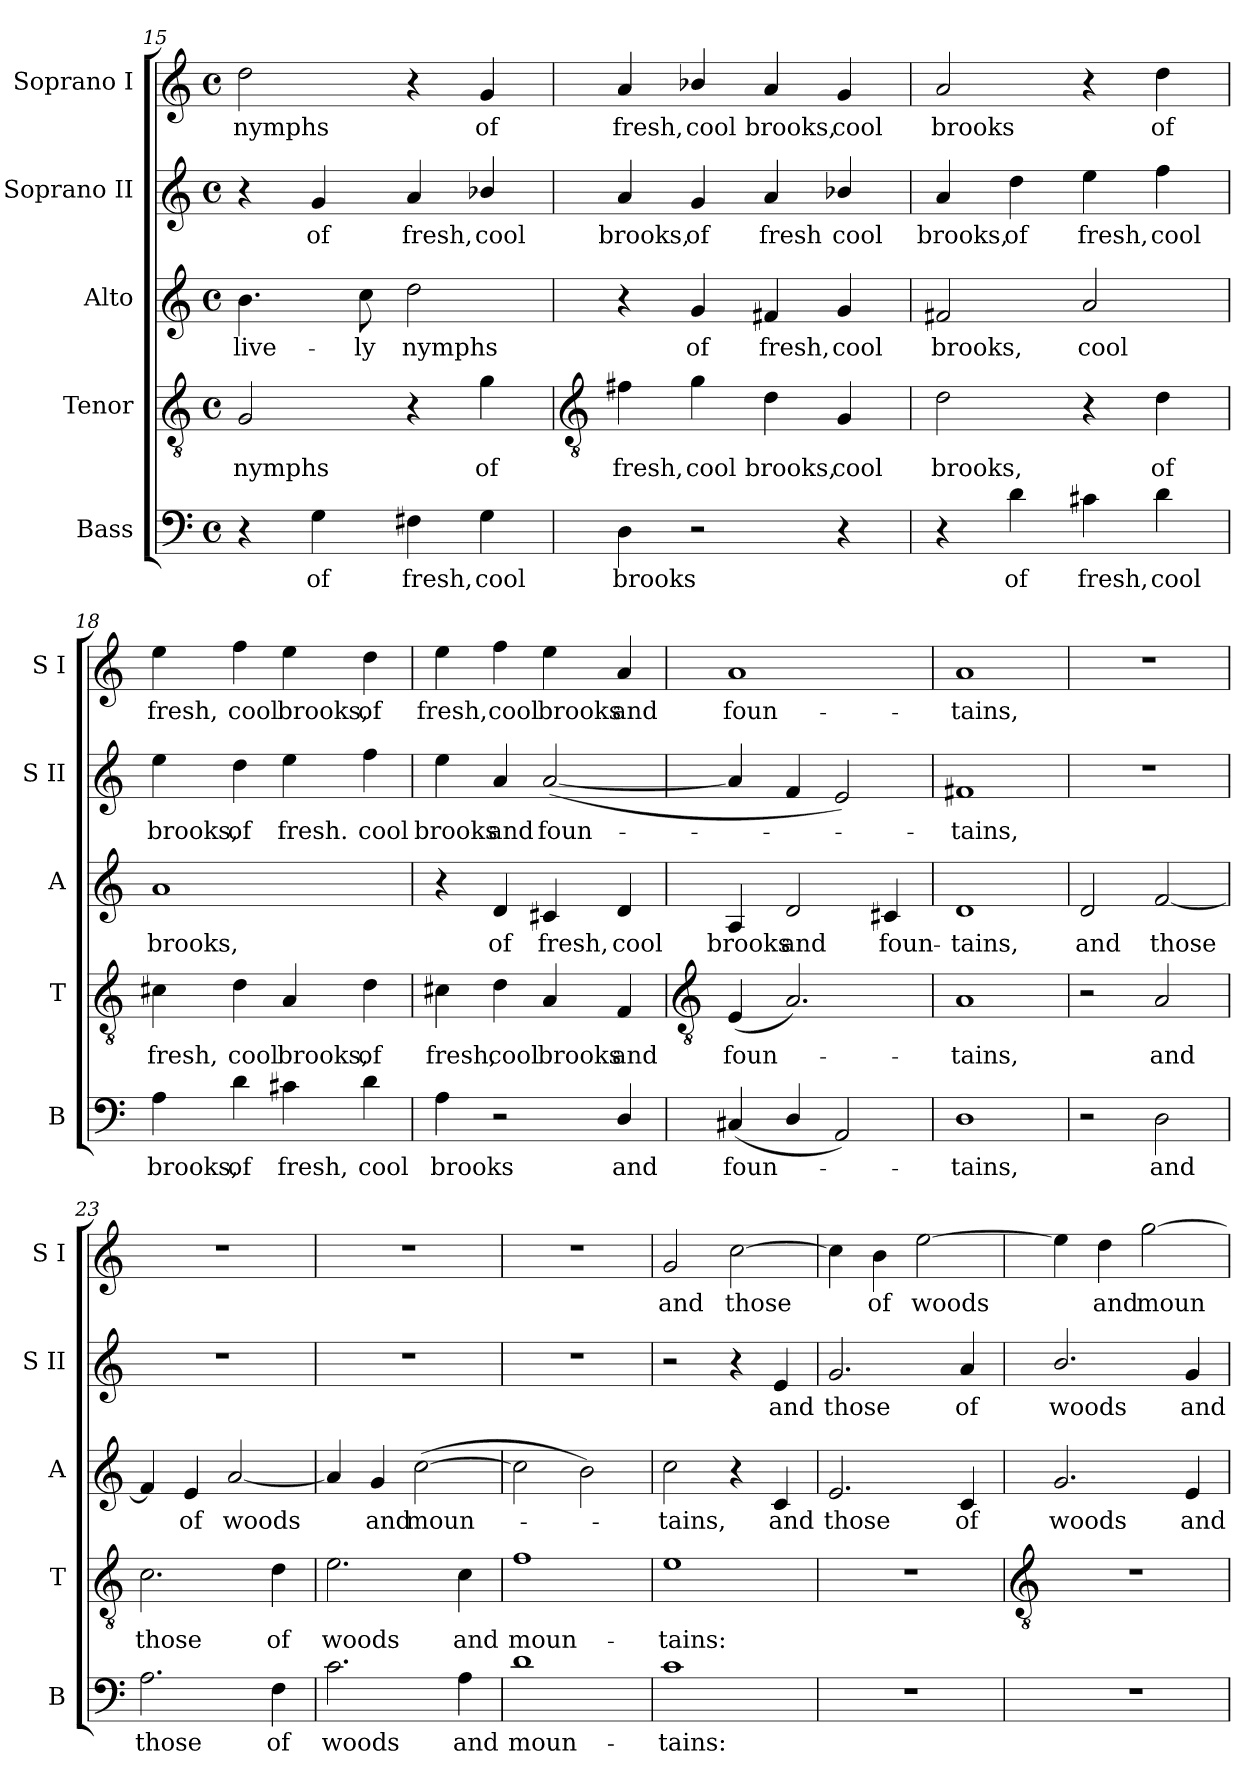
**kern	**text	**kern	**text	**kern	**text	**kern	**text	**kern	**text
*part5	*part5	*part4	*part4	*part3	*part3	*part2	*part2	*part1	*part1
*staff5	*staff5	*staff4	*staff4	*staff3	*staff3	*staff2	*staff2	*staff1	*staff1
*I"Bass	*	*I"Tenor	*	*I"Alto	*	*I"Soprano II	*	*I"Soprano I	*
*I'B	*	*I'T	*	*I'A	*	*I'S II	*	*I'S I	*
*clefF4	*	*clefGv2	*	*clefG2	*	*clefG2	*	*clefG2	*
*k[]	*	*k[]	*	*k[]	*	*k[]	*	*k[]	*
*C:	*	*C:	*	*C:	*	*C:	*	*C:	*
*M4/4	*	*M4/4	*	*M4/4	*	*M4/4	*	*M4/4	*
*met(c)	*	*met(c)	*	*met(c)	*	*met(c)	*	*met(c)	*
=15	=15	=15	=15	=15	=15	=15	=15	=15	=15
!	!	!	!LO:LY:b	!	!LO:LY:b	!	!	!	!LO:LY:b
4r	.	2G	nymphs	4.b	live-	4r	.	2dd	nymphs
!	!LO:LY:b	!	!	!	!	!	!LO:LY:b	!	!
4G	of	.	.	.	.	4g	of	.	.
!	!	!	!	!	!LO:LY:b	!	!	!	!
.	.	.	.	8cc	-ly	.	.	.	.
!	!LO:LY:b	!	!	!	!LO:LY:b	!	!LO:LY:b	!	!
4F#X	fresh,	4r	.	2dd	nymphs	4a	fresh,	4r	.
!	!LO:LY:b	!	!LO:LY:b	!	!	!	!LO:LY:b	!	!LO:LY:b
4G	cool	4g	of	.	.	4b-X/	cool	4g	of
!!LO:LB:g=z
=16	=16	=16	=16	=16	=16	=16	=16	=16	=16
*	*	*clefGv2	*	*	*	*	*	*	*
!	!LO:LY:b	!	!LO:LY:b	!	!	!	!LO:LY:b	!	!LO:LY:b
4D	brooks	4f#X	fresh,	4r	.	4a	brooks,	4a	fresh,
!	!	!	!LO:LY:b	!	!LO:LY:b	!	!LO:LY:b	!	!LO:LY:b
2r	.	4g	cool	4g	of	4g	of	4b-X/	cool
!	!	!	!LO:LY:b	!	!LO:LY:b	!	!LO:LY:b	!	!LO:LY:b
.	.	4d	brooks,	4f#X	fresh,	4a	fresh	4a	brooks,
!	!	!	!LO:LY:b	!	!LO:LY:b	!	!LO:LY:b	!	!LO:LY:b
4r	.	4G	cool	4g	cool	4b-X/	cool	4g	cool
=17	=17	=17	=17	=17	=17	=17	=17	=17	=17
!	!	!	!LO:LY:b	!	!LO:LY:b	!	!LO:LY:b	!	!LO:LY:b
4r	.	2d	brooks,	2f#X	brooks,	4a	brooks,	2a	brooks
!	!LO:LY:b	!	!	!	!	!	!LO:LY:b	!	!
4d	of	.	.	.	.	4dd	of	.	.
!	!LO:LY:b	!	!	!	!LO:LY:b	!	!LO:LY:b	!	!
4c#X	fresh,	4r	.	2a	cool	4ee	fresh,	4r	.
!	!LO:LY:b	!	!LO:LY:b	!	!	!	!LO:LY:b	!	!LO:LY:b
4d	cool	4d	of	.	.	4ff	cool	4dd	of
=18	=18	=18	=18	=18	=18	=18	=18	=18	=18
!	!LO:LY:b	!	!LO:LY:b	!	!LO:LY:b	!	!LO:LY:b	!	!LO:LY:b
4A	brooks,	4c#X	fresh,	1a	brooks,	4ee	brooks,	4ee	fresh,
!	!LO:LY:b	!	!LO:LY:b	!	!	!	!LO:LY:b	!	!LO:LY:b
4d	of	4d	cool	.	.	4dd	of	4ff	cool
!	!LO:LY:b	!	!LO:LY:b	!	!	!	!LO:LY:b	!	!LO:LY:b
4c#X	fresh,	4A	brooks,	.	.	4ee	fresh.	4ee	brooks,
!	!LO:LY:b	!	!LO:LY:b	!	!	!	!LO:LY:b	!	!LO:LY:b
4d	cool	4d	of	.	.	4ff	cool	4dd	of
=19	=19	=19	=19	=19	=19	=19	=19	=19	=19
!	!LO:LY:b	!	!LO:LY:b	!	!	!	!LO:LY:b	!	!LO:LY:b
4A	brooks	4c#X	fresh,	4r	.	4ee	brooks	4ee	fresh,
!	!	!	!LO:LY:b	!	!LO:LY:b	!	!LO:LY:b	!	!LO:LY:b
2r	.	4d	cool	4d	of	4a	and	4ff	cool
!	!	!	!LO:LY:b	!	!LO:LY:b	!	!LO:LY:b	!	!LO:LY:b
.	.	4A	brooks	4c#X	fresh,	(<[2a	foun-	4ee	brooks
!	!LO:LY:b	!	!LO:LY:b	!	!LO:LY:b	!	!	!	!LO:LY:b
4D/	and	4F	and	4d	cool	.	.	4a	and
!!LO:LB:g=z
=20	=20	=20	=20	=20	=20	=20	=20	=20	=20
*	*	*clefGv2	*	*	*	*	*	*	*
!	!LO:LY:b	!	!LO:LY:b	!	!LO:LY:b	!	!	!	!LO:LY:b
(<4C#X	foun-	(<4E	foun-	4A	brooks	4a]	.	1a	foun-
!	!	!	!	!	!LO:LY:b	!	!	!	!
4D/	.	2.A)	.	2d	and	4f	.	.	.
2AA)	.	.	.	.	.	2e)	.	.	.
!	!	!	!	!	!LO:LY:b	!	!	!	!
.	.	.	.	4c#X	foun-	.	.	.	.
=21	=21	=21	=21	=21	=21	=21	=21	=21	=21
!	!LO:LY:b	!	!LO:LY:b	!	!LO:LY:b	!	!LO:LY:b	!	!LO:LY:b
1D	tains,	1A	tains,	1d	-tains,	1f#X	tains,	1a	-tains,
=22	=22	=22	=22	=22	=22	=22	=22	=22	=22
!	!	!	!	!	!LO:LY:b	!	!	!	!
2r	.	2r	.	2d	and	1r	.	1r	.
!	!LO:LY:b	!	!LO:LY:b	!	!LO:LY:b	!	!	!	!
2D	and	2A	and	[2f	those	.	.	.	.
=23	=23	=23	=23	=23	=23	=23	=23	=23	=23
!	!LO:LY:b	!	!LO:LY:b	!	!	!	!	!	!
2.A	those	2.c	those	4f]	.	1r	.	1r	.
!	!	!	!	!	!LO:LY:b	!	!	!	!
.	.	.	.	4e	of	.	.	.	.
!	!	!	!	!	!LO:LY:b	!	!	!	!
.	.	.	.	[2a	woods	.	.	.	.
!	!LO:LY:b	!	!LO:LY:b	!	!	!	!	!	!
4F	of	4d	of	.	.	.	.	.	.
=24	=24	=24	=24	=24	=24	=24	=24	=24	=24
!	!LO:LY:b	!	!LO:LY:b	!	!	!	!	!	!
2.c	woods	2.e	woods	4a]	.	1r	.	1r	.
!	!	!	!	!	!LO:LY:b	!	!	!	!
.	.	.	.	4g	and	.	.	.	.
!	!	!	!	!	!LO:LY:b	!	!	!	!
.	.	.	.	(>[2cc	moun-	.	.	.	.
!	!LO:LY:b	!	!LO:LY:b	!	!	!	!	!	!
4A	and	4c	and	.	.	.	.	.	.
=25	=25	=25	=25	=25	=25	=25	=25	=25	=25
!	!LO:LY:b	!	!LO:LY:b	!	!	!	!	!	!
1d	moun-	1f	moun-	2cc]	.	1r	.	1r	.
.	.	.	.	2b)	.	.	.	.	.
=26	=26	=26	=26	=26	=26	=26	=26	=26	=26
!	!LO:LY:b	!	!LO:LY:b	!	!LO:LY:b	!	!	!	!LO:LY:b
1c	-tains:	1e	-tains:	2cc	tains,	2r	.	2g	and
!	!	!	!	!	!	!	!	!	!LO:LY:b
.	.	.	.	4r	.	4r	.	[2cc	those
!	!	!	!	!	!LO:LY:b	!	!LO:LY:b	!	!
.	.	.	.	4c	and	4e	and	.	.
=27	=27	=27	=27	=27	=27	=27	=27	=27	=27
!	!	!	!	!	!LO:LY:b	!	!LO:LY:b	!	!
1r	.	1r	.	2.e	those	2.g	those	4cc]	.
!	!	!	!	!	!	!	!	!	!LO:LY:b
.	.	.	.	.	.	.	.	4b	of
!	!	!	!	!	!	!	!	!	!LO:LY:b
.	.	.	.	.	.	.	.	[2ee	woods
!	!	!	!	!	!LO:LY:b	!	!LO:LY:b	!	!
.	.	.	.	4c	of	4a	of	.	.
!!LO:LB:g=z
=28	=28	=28	=28	=28	=28	=28	=28	=28	=28
*	*	*clefGv2	*	*	*	*	*	*	*
!	!	!	!	!	!LO:LY:b	!	!LO:LY:b	!	!
1r	.	1r	.	2.g	woods	2.b/	woods	4ee]	.
!	!	!	!	!	!	!	!	!	!LO:LY:b
.	.	.	.	.	.	.	.	4dd	and
!	!	!	!	!	!	!	!	!	!LO:LY:b
.	.	.	.	.	.	.	.	[2gg	moun-
!	!	!	!	!	!LO:LY:b	!	!LO:LY:b	!	!
.	.	.	.	4e	and	4g	and	.	.
=	=	=	=	=	=	=	=	=	=
*-	*-	*-	*-	*-	*-	*-	*-	*-	*-
